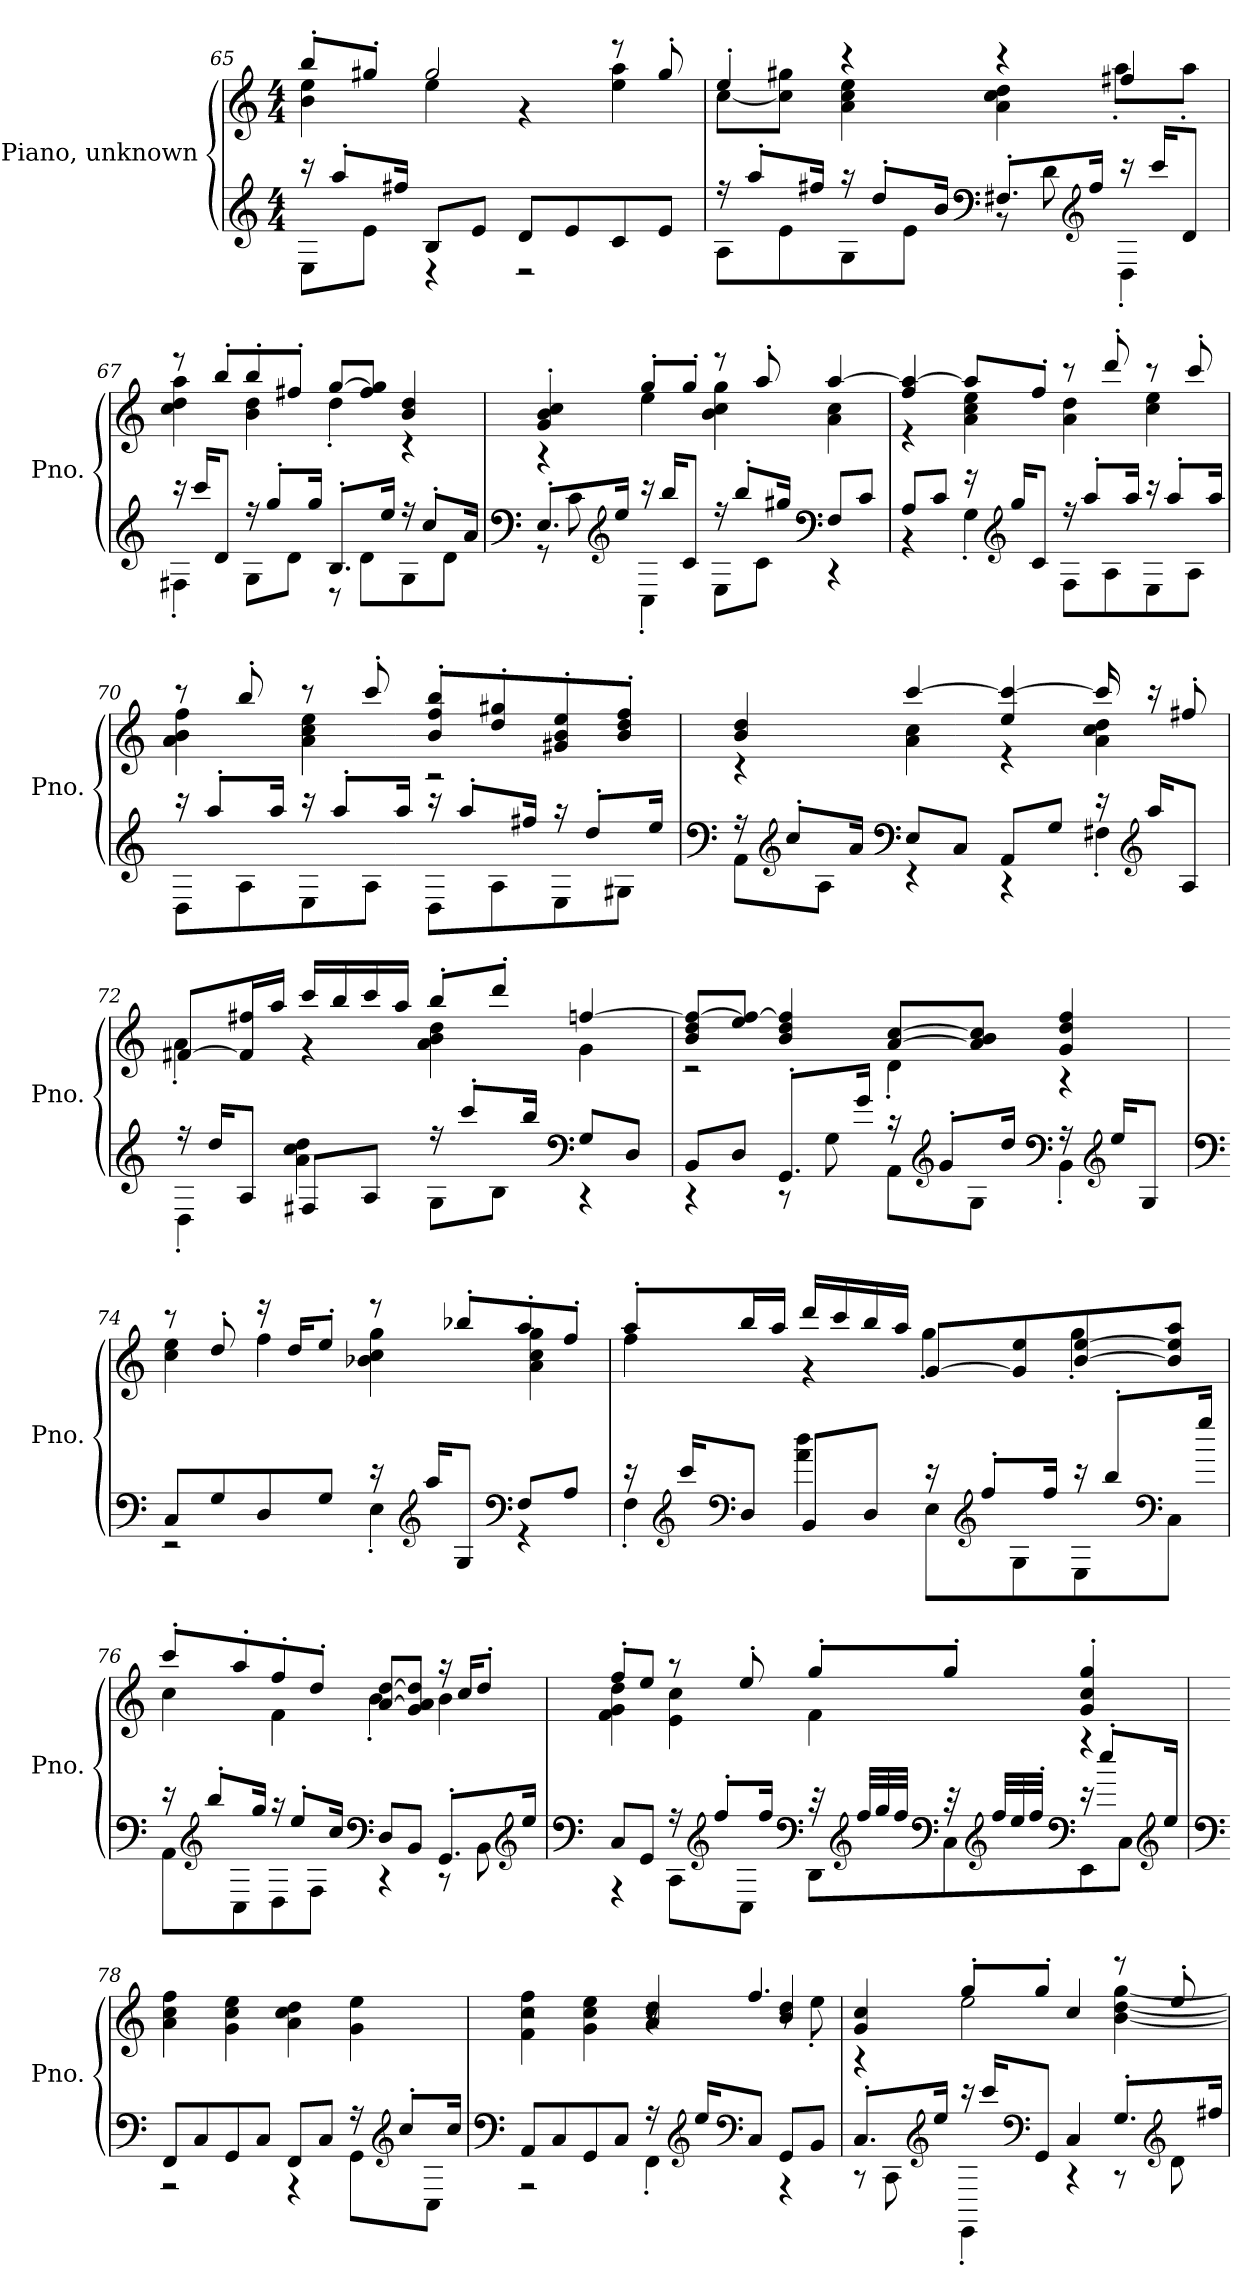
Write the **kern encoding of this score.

**kern	**kern
*part1	*part1
*staff2	*staff1
*I"Piano, unknown	*
*I'Pno.	*
!!LO:LB:g=z
*clefG2	*clefG2
*k[]	*k[]
*M4/4	*M4/4
=65	=65
*^	*^
16r	8E\L	8bb'/L	4b\ 4ee\
8aa'/L	.	.	.
.	8e\J	8gg#X'/J	.
16ff#X/Jk	.	.	.
8B/L	4r	2gg#/	4ee\
8e/J	.	.	.
8d/L	2r	.	4r
8e/	.	.	.
8c/	.	8r	4ee\ 4aa\
8e/J	.	8gg#'/	.
=66	=66	=66	=66
16r	8A\L	4ee'/	[8cc\L
8aa'/L	.	.	.
.	8e\	.	8cc\] 8gg#X\J
16ff#X/Jk	.	.	.
16r	8G\	4r	4a\ 4cc\ 4ee\
8dd'/L	.	.	.
.	8e\J	.	.
16b/Jk	.	.	.
*clefF4	*	*	*
8.F#X'/L	8r	4r	4a\ 4cc\ 4dd\
.	8d\	.	.
*clefG2	*	*	*
16ff#/Jk	.	.	.
16r	4D'\	4ff#X/	8aa'\L
16ccc/KL	.	.	.
8d/J	.	.	8aa'\J
!!LO:LB:g=z	!!
=67	=67	=67	=67
16r	4F#X'\	8r	4cc\ 4dd\ 4aa\
16ccc/KL	.	.	.
8d/J	.	8bb'/L	.
16r	8G\L	8bb'/	4b\ 4dd\
8gg'/L	.	.	.
.	8d\J	8ff#X'/J	.
16gg/Jk	.	.	.
8.B'/L	8r	[8gg/L	4dd'\
.	8d\L	8ff#/ 8gg/]J	.
16ee/Jk	.	.	.
16r	8G\	4b/ 4dd/	4r
8cc'/L	.	.	.
.	8d\J	.	.
16a/Jk	.	.	.
=68	=68	=68	=68
*clefF4	*	*	*
8.E'/L	8r	4g/' 4b/' 4cc/'	4r
.	8c\	.	.
*clefG2	*	*	*
16ee/Jk	.	.	.
16r	4C'\	8gg'/L	4ee\
16bb/KL	.	.	.
8c/J	.	8gg'/J	.
16r	8E\L	8r	4b\ 4cc\ 4gg\
8bb'/L	.	.	.
.	8c\J	8aa'/	.
16gg#X/Jk	.	.	.
*clefF4	*	*	*
8F/L	4r	[4aa/	4a\ 4cc\
8c/J	.	.	.
!!LO:LB:g=z	!!
=69	=69	=69	=69
8A/L	4r	4ff/ 4aa/_	4r
8c/J	.	.	.
16r	4G'\	8aa/L]	4a\ 4cc\ 4ee\
*clefG2	*	*	*
16gg/KL	.	.	.
8c/J	.	8ff'/J	.
16r	8F\L	8r	4a\ 4dd\
8aa'/L	.	.	.
.	8A\	8ddd'/	.
16aa/Jk	.	.	.
16r	8E\	8r	4cc\ 4ee\
8aa'/L	.	.	.
.	8A\J	8ccc'/	.
16aa/Jk	.	.	.
=70	=70	=70	=70
16r	8D\L	8r	4a\ 4b\ 4ff\
8aa'/L	.	.	.
.	8A\	8bb'/	.
16aa/Jk	.	.	.
16r	8E\	8r	4a\ 4cc\ 4ee\
8aa'/L	.	.	.
.	8A\J	8ccc'/	.
16aa/Jk	.	.	.
16r	8D\L	8b/' 8ff/' 8bb/'L	2r
8aa'/L	.	.	.
.	8A\	8dd/' 8gg#X/'	.
16ff#X/Jk	.	.	.
16r	8E\	8g#X/' 8b/' 8ee/'	.
8dd'/L	.	.	.
.	8G#X\J	8b/' 8dd/' 8ff/'J	.
16ee/Jk	.	.	.
!!LO:LB:g=z	!!
=71	=71	=71	=71
*clefF4	*	*	*
16r	8AA\L	4b/ 4dd/	4r
*clefG2	*	*	*
8cc'/L	.	.	.
.	8A\J	.	.
16a/Jk	.	.	.
*clefF4	*	*	*
8E/L	4r	[4ccc/	4a\ 4cc\
8C/J	.	.	.
8AA/L	4r	4ee/ 4ccc/_	4r
8G/J	.	.	.
16r	4F#X'\	16ccc/]	4a\ 4cc\ 4dd\
*clefG2	*	*	*
16aa/KL	.	16r	.
8A/J	.	8ff#X'/	.
=72	=72	=72	=72
16r	4D'\	[8f#X/L	4a'\
16dd/KL	.	.	.
8A/J	.	16f#/] 16ff#X/L	.
.	.	16aa/JJ	.
8F#X/L	4a\ 4cc\ 4dd\	16ccc/LL	4r
.	.	16bb/	.
8A/J	.	16ccc/	.
.	.	16aa/JJ	.
16r	8G\L	8bb'/L	4a\ 4b\ 4dd\
8ccc'/L	.	.	.
.	8B\J	8ddd'/J	.
16bb/Jk	.	.	.
*clefF4	*	*	*
8G/L	4r	[4ffn/	4g\
8D/J	.	.	.
!!LO:PB:g=z	!!
=73	=73	=73	=73
8BB/L	4r	8b/ 8dd/ 8ff/_L	2r
8D/J	.	8ee/ 8ff/_J	.
8.GG'/L	8r	4b/ 4dd/ 4ff/]	.
.	8G\	.	.
16g/Jk	.	.	.
16r	8AA\L	[8a/ [8cc/L	4d'\
*clefG2	*	*	*
8g'/L	.	.	.
.	8G\J	8a/] 8b/ 8cc/]J	.
16dd/Jk	.	.	.
*clefF4	*	*	*
16r	4BB'\	4g/ 4dd/ 4ff/	4r
*clefG2	*	*	*
16ee/KL	.	.	.
8G/J	.	.	.
=74	=74	=74	=74
*clefF4	*	*	*
8C/L	2r	8r	4cc\ 4ee\
8G/	.	8dd'/	.
8D/	.	16r	4ff\
.	.	16dd/KL	.
8G/J	.	8ee'/J	.
16r	4E'\	8r	4b-X\ 4cc\ 4gg\
*clefG2	*	*	*
16aa/KL	.	.	.
8G/J	.	8bb-X'/L	.
*clefF4	*	*	*
8F/L	4r	8aa'/	4a\ 4cc\ 4gg\
8A/J	.	8ff'/J	.
!!LO:LB:g=z	!!
=75	=75	=75	=75
16r	4F'\	8aa'/L	4ff\
*clefG2	*	*	*
16ccc/KL	.	.	.
*clefF4	*	*	*
8D/J	.	16bb/L	.
.	.	16aa/JJ	.
8BB/L	4a\ 4dd\	16ddd/LL	4r
.	.	16ccc/	.
8D/J	.	16bb/	.
.	.	16aa/JJ	.
16r	8E\L	[8g/L	4gg'\
*clefG2	*	*	*
8ff'/L	.	.	.
.	8G\	8g/] 8ee/	.
16ff/Jk	.	.	.
16r	8E\	[8b/ [8ee/	4gg'\
8bb'/L	.	.	.
*clefF4	*	*	*
.	8C\J	8b/] 8ee/] 8aa/J	.
16gg/Jk	.	.	.
=76	=76	=76	=76
16r	8AA\L	8ccc'/L	4cc\
*clefG2	*	*	*
8bb'/L	.	.	.
.	8C\	8aa'/	.
16gg/Jk	.	.	.
16r	8D\	8ff'/	4f\
8ee'/L	.	.	.
.	8F\J	8dd'/J	.
16cc/Jk	.	.	.
*clefF4	*	*	*
8D/L	4r	[8a/ [8dd/L	4b'\
8BB/J	.	8g/ 8a/] 8dd/]J	.
8.GG'/L	8r	16r	4b\
.	.	16cc/KL	.
.	8BB\	8dd'/J	.
*clefG2	*	*	*
16ee/Jk	.	.	.
!!LO:LB:g=z	!!
=77	=77	=77	=77
*clefF4	*	*	*
8C/L	4r	8ff'/L	4f\ 4g\ 4dd\
8GG/J	.	8ee/J	.
16r	8CC\L	8r	4e\ 4cc\
*clefG2	*	*	*
8ff'/L	.	.	.
.	8C\J	8ee'/	.
16ff/Jk	.	.	.
*clefF4	*	*	*
32r	8DD\L	8gg'/L	4f\
*clefG2	*	*	*
32ff/LLL	.	.	.
32gg/	.	.	.
32ff/JJJ	.	.	.
*clefF4	*	*	*
32r	8C\	8gg'/J	.
*clefG2	*	*	*
32ff/LLL	.	.	.
32ee/	.	.	.
32ff'/JJJ	.	.	.
*clefF4	*	*	*
16r	8EE\	4g/' 4cc/' 4gg/'	4r
8ee'/L	.	.	.
.	8C\J	.	.
*clefG2	*	*	*
16ee/Jk	.	.	.
*	*	*v	*v
=78	=78	=78
*clefF4	*	*
8FF/L	2r	4a\ 4cc\ 4ff\
8C/	.	.
8GG/	.	4g\ 4cc\ 4ee\
8C/J	.	.
8FF/L	4r	4a\ 4cc\ 4dd\
8C/J	.	.
16r	8GG\L	4g\ 4ee\
*clefG2	*	*
8cc'/L	.	.
.	8C\J	.
16cc/Jk	.	.
!!LO:LB:g=z
=79	=79	=79
*clefF4	*	*
*	*	*^
*	*	*	*^
8AA/L	2r	2r	4f\ 4cc\ 4ff\	2r
8C/	.	.	.	.
8GG/	.	.	4g\ 4cc\ 4ee\	.
8C/J	.	.	.	.
16r	4FF'\	8r	4r	4a/ 4dd/
*clefG2	*	*	*	*
16ee/KL	.	.	.	.
*clefF4	*	*	*	*
8C/J	.	4.ff/	.	.
8GG/L	4r	.	8r	4b/ 4dd/
8BB/J	.	.	8ee'\	.
*	*	*	*v	*v
=80	=80	=80	=80
8.C'/L	8r	4g/ 4cc/	4r
.	8CC\	.	.
*clefG2	*	*	*
16ee/Jk	.	.	.
16r	4EE'\	8gg'/L	2ee\
16ccc/KL	.	.	.
*clefF4	*	*	*
8GG/J	.	8gg'/J	.
4C/	4r	4cc/	.
8.G'/L	8r	8r	[4b\ [4dd\ [4gg\
*clefG2	*	*	*
.	8d\	8ee'/	.
16ff#X/Jk	.	.	.
*v	*v	*	*
*	*v	*v
=	=
*-	*-
